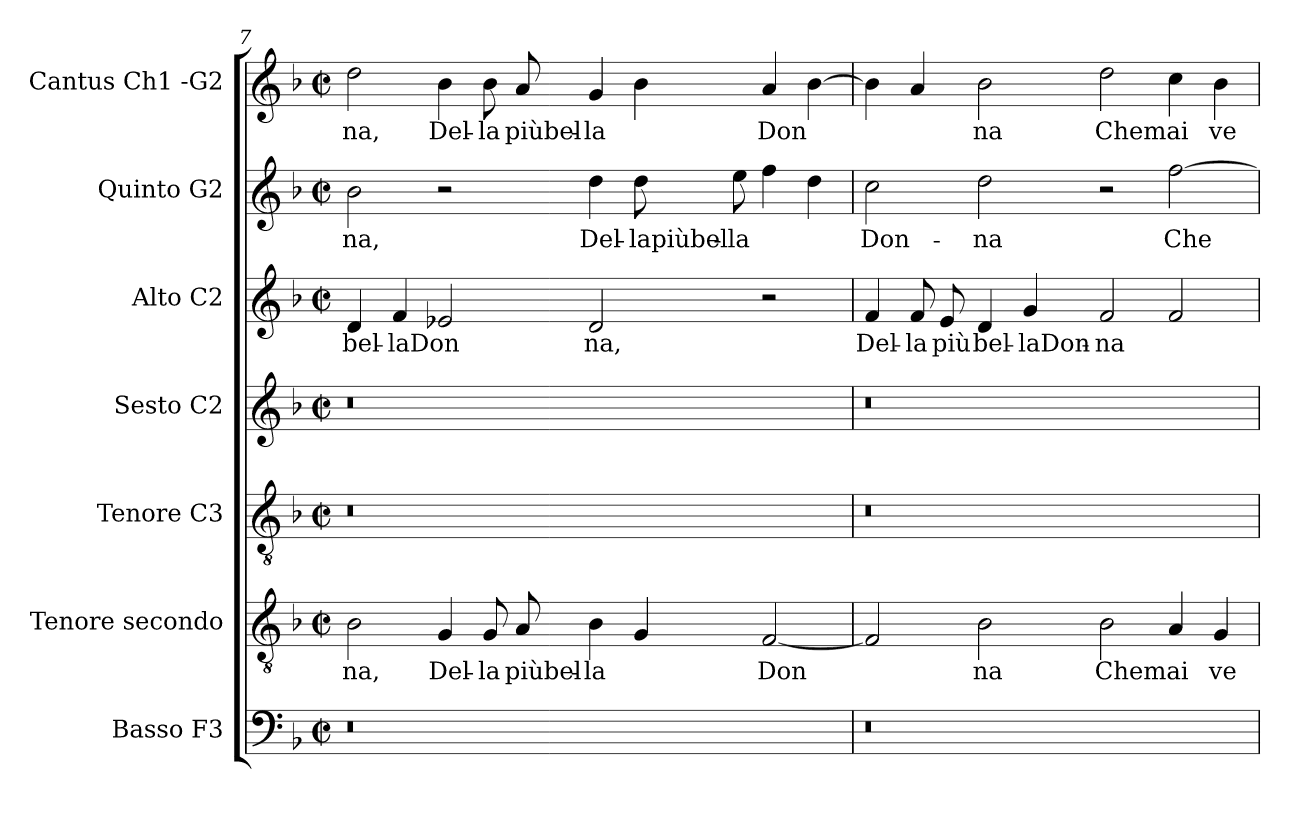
**kern	**kern	**text	**kern	**kern	**kern	**text	**kern	**text	**kern	**text
*part7	*part6	*part6	*part5	*part4	*part3	*part3	*part2	*part2	*part1	*part1
*staff7	*staff6	*staff6	*staff5	*staff4	*staff3	*staff3	*staff2	*staff2	*staff1	*staff1
*I"Basso  F3	*I"Tenore  secondo	*	*I"Tenore  C3	*I"Sesto  C2	*I"Alto  C2	*	*I"Quinto  G2	*	*I"Cantus  Ch1 -G2	*
*I'B	*I'T2	*	*I'T	*	*I'A	*	*	*	*I'C	*
*clefF4	*clefGv2	*	*clefGv2	*clefG2	*clefG2	*	*clefG2	*	*clefG2	*
*k[b-]	*k[b-]	*	*k[b-]	*k[b-]	*k[b-]	*	*k[b-]	*	*k[b-]	*
*F:	*F:	*	*F:	*F:	*F:	*	*F:	*	*F:	*
*M2/2	*M2/2	*	*M2/2	*M2/2	*M2/2	*	*M2/2	*	*M2/2	*
*met(c|)	*met(c|)	*	*met(c|)	*met(c|)	*met(c|)	*	*met(c|)	*	*met(c|)	*
=7	=7	=7	=7	=7	=7	=7	=7	=7	=7	=7
!	!	!LO:LY:b:cj	!	!	!	!LO:LY:b:cj	!	!LO:LY:b:cj	!	!LO:LY:b:cj
0r	2B-\	-na,	0r	0r	4d/	bel-	2b-\	-na,	2dd\	-na,
!	!	!	!	!	!	!LO:LY:b:cj	!	!	!	!
.	.	.	.	.	4f/	-laDon-	.	.	.	.
!	!	!LO:LY:b:cj	!	!	!	!LO:LY:b:cj	!	!	!	!LO:LY:b:cj
.	4G/	Del-	.	.	2e-X/	--	2r	.	4b-\	Del-
!	!	!LO:LY:b:cj	!	!	!	!	!	!	!	!LO:LY:b:cj
.	8G/	-la	.	.	.	.	.	.	8b-\	-la
!	!	!LO:LY:b:cj	!	!	!	!	!	!	!	!LO:LY:b:cj
.	8A/	piùbel-	.	.	.	.	.	.	8a/	piùbel-
!	!	!LO:LY:b:cj	!	!	!	!LO:LY:b:cj	!	!LO:LY:b:cj	!	!LO:LY:b:cj
.	4B-\	-la	.	.	2d/	-na,	4dd\	Del-	4g/	-la
!	!	!LO:LY:b:cj	!	!	!	!	!	!LO:LY:b:cj	!	!LO:LY:b:cj
.	4G/	.	.	.	.	.	8dd\	-lapiùbel-	4b-\	.
!	!	!	!	!	!	!	!	!LO:LY:b:cj	!	!
.	.	.	.	.	.	.	8ee\	-la	.	.
!	!	!LO:LY:b:cj	!	!	!	!	!	!LO:LY:b:cj	!	!LO:LY:b:cj
.	[<2F/	Don-	.	.	2r	.	4ff\	.	4a/	Don-
!	!	!	!	!	!	!	!	!LO:LY:b:cj	!	!LO:LY:b:cj
.	.	.	.	.	.	.	4dd\	.	[>4b-\	--
=8	=8	=8	=8	=8	=8	=8	=8	=8	=8	=8
!	!	!LO:LY:b:cj	!	!	!	!LO:LY:b:cj	!	!LO:LY:b:cj	!	!LO:LY:b:cj
0r	2F/]	--	0r	0r	4f/	Del-	2cc\	Don-	4b-\]	--
!	!	!	!	!	!	!LO:LY:b:cj	!	!	!	!LO:LY:b:cj
.	.	.	.	.	8f/	-la	.	.	4a/	--
!	!	!	!	!	!	!LO:LY:b:cj	!	!	!	!
.	.	.	.	.	8e/	più	.	.	.	.
!	!	!LO:LY:b:cj	!	!	!	!LO:LY:b:cj	!	!LO:LY:b:cj	!	!LO:LY:b:cj
.	2B-\	-na	.	.	4d/	bel-	2dd\	-na	2b-\	-na
!	!	!	!	!	!	!LO:LY:b:cj	!	!	!	!
.	.	.	.	.	4g/	-laDon-	.	.	.	.
!	!	!LO:LY:b:cj	!	!	!	!LO:LY:b:cj	!	!	!	!LO:LY:b:cj
.	2B-\	Chemai	.	.	2f/	-na	2r	.	2dd\	Chemai
!	!	!LO:LY:b:cj	!	!	!	!LO:LY:b:cj	!	!LO:LY:b:cj	!	!LO:LY:b:cj
.	4A/	.	.	.	2f/	.	[>2ff\	Che	4cc\	.
!	!	!LO:LY:b:cj	!	!	!	!	!	!	!	!LO:LY:b:cj
.	4G/	ve-	.	.	.	.	.	.	4b-\	ve-
=	=	=	=	=	=	=	=	=	=	=
*-	*-	*-	*-	*-	*-	*-	*-	*-	*-	*-
